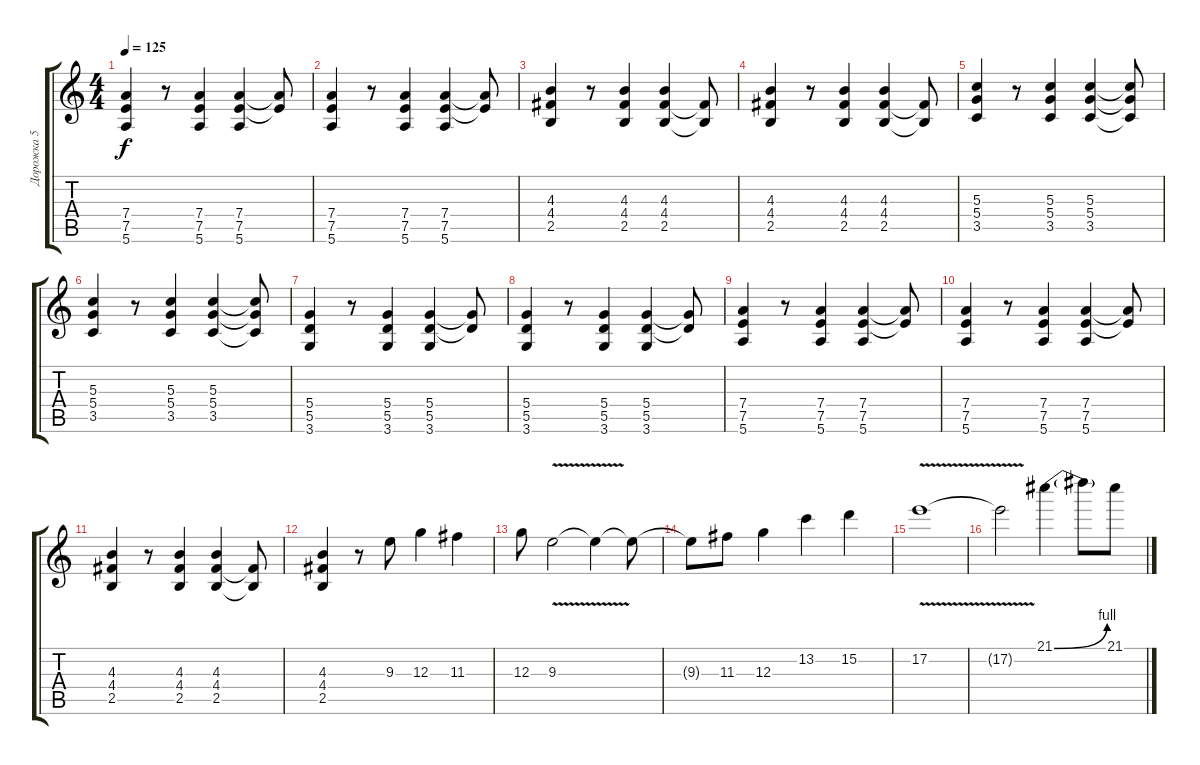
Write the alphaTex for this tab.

\track ("Дорожка 5" "Дорожка 5") {instrument distortionguitar}
\staff {score tabs}
\tuning (E4 B3 G3 D3 A2 E2) {hide}
\ts (4 4)
\tempo 125
\clef g2
\ks c
(7.4 7.5 5.6).4{dy f} r.8 (7.4 7.5 5.6).4 (7.4 7.5 5.6).4 (7.4{t} 7.5{t}).8 |
(7.4 7.5 5.6).4 r.8 (7.4 7.5 5.6).4 (7.4 7.5 5.6).4 (7.4{t} 7.5{t}).8 |
(4.3 4.4 2.5).4 r.8 (4.3 4.4 2.5).4 (4.3 4.4 2.5).4 (4.4{t} 2.5{t}).8 |
(4.3 4.4 2.5).4 r.8 (4.3 4.4 2.5).4 (4.3 4.4 2.5).4 (4.4{t} 2.5{t}).8 |
(5.3 5.4 3.5).4 r.8 (5.3 5.4 3.5).4 (5.3 5.4 3.5).4 (5.3{t} 5.4{t} 3.5{t}).8 |
(5.3 5.4 3.5).4 r.8 (5.3 5.4 3.5).4 (5.3 5.4 3.5).4 (5.3{t} 5.4{t} 3.5{t}).8 |
(5.4 5.5 3.6).4 r.8 (5.4 5.5 3.6).4 (5.4 5.5 3.6).4 (5.4{t} 5.5{t}).8 |
(5.4 5.5 3.6).4 r.8 (5.4 5.5 3.6).4 (5.4 5.5 3.6).4 (5.4{t} 5.5{t}).8 |
(7.4 7.5 5.6).4 r.8 (7.4 7.5 5.6).4 (7.4 7.5 5.6).4 (7.4{t} 7.5{t}).8 |
(7.4 7.5 5.6).4 r.8 (7.4 7.5 5.6).4 (7.4 7.5 5.6).4 (7.4{t} 7.5{t}).8 |
(4.3 4.4 2.5).4 r.8 (4.3 4.4 2.5).4 (4.3 4.4 2.5).4 (4.4{t} 2.5{t}).8 |
(4.3 4.4 2.5).4 r.8 9.3.8 12.3.4 11.3.4 |
12.3.8 9.3{v}.2 9.3{t}.4 9.3{t}.8 |
9.3{t}.8 11.3.8 12.3.4 13.2.4 15.2.4 |
17.2{v}.1 |
17.2{t}.2 21.1{be (bend 0 0 60 4)}.4 21.1{t}.8 21.1.8
